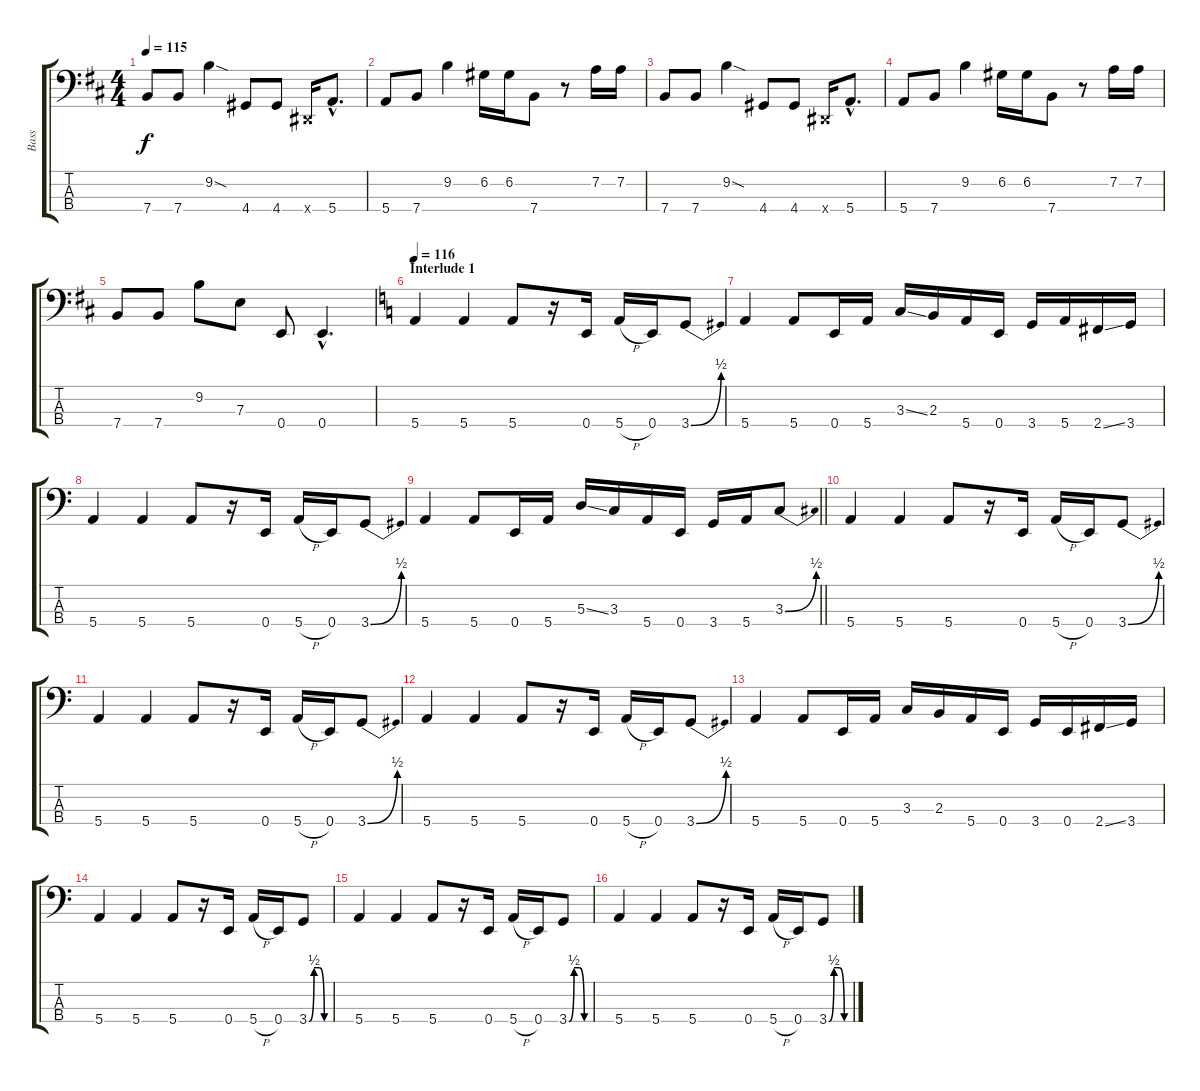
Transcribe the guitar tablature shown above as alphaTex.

\track ("Bass" "Bass") {instrument electricbasspick}
\staff {score tabs}
\tuning (G2 D2 A1 E1) {hide}
\ts (4 4)
\tempo 115
\clef f4
\ks d
7.4.8{dy f} 7.4.8 9.2{sod}.4 4.4.8 4.4.8 -1.4{x}.16 5.4{hac}.8{d} |
5.4.8 7.4.8 9.2.4 6.2.16 6.2.16 7.4.8 r.8 7.2.16 7.2.16 |
7.4.8 7.4.8 9.2{sod}.4 4.4.8 4.4.8 -1.4{x}.16 5.4{hac}.8{d} |
5.4.8 7.4.8 9.2.4 6.2.16 6.2.16 7.4.8 r.8 7.2.16 7.2.16 |
7.4.8 7.4.8 9.2.8 7.3.8 0.4.8 0.4{hac}.4{d} |
\section ("" "Interlude 1")
\tempo 116
\ks c
5.4.4 5.4.4 5.4.8 r.16 0.4.16 5.4{h}.16 0.4.16 3.4{be (bend 0 0 60 2)}.8 |
5.4.4 5.4.8 0.4.16 5.4.16 3.3{ss}.16 2.3.16 5.4.16 0.4.16 3.4.16 5.4.16 2.4{ss}.16 3.4.16 |
5.4.4 5.4.4 5.4.8 r.16 0.4.16 5.4{h}.16 0.4.16 3.4{be (bend 0 0 60 2)}.8 |
\barLineRight lightlight
5.4.4 5.4.8 0.4.16 5.4.16 5.3{ss}.16 3.3.16 5.4.16 0.4.16 3.4.16 5.4.16 3.3{be (bend 0 0 60 2)}.8 |
5.4.4 5.4.4 5.4.8 r.16 0.4.16 5.4{h}.16 0.4.16 3.4{be (bend 0 0 60 2)}.8 |
5.4.4 5.4.4 5.4.8 r.16 0.4.16 5.4{h}.16 0.4.16 3.4{be (bend 0 0 60 2)}.8 |
5.4.4 5.4.4 5.4.8 r.16 0.4.16 5.4{h}.16 0.4.16 3.4{be (bend 0 0 60 2)}.8 |
5.4.4 5.4.8 0.4.16 5.4.16 3.3.16 2.3.16 5.4.16 0.4.16 3.4.16 0.4.16 2.4{ss}.16 3.4.16 |
5.4.4 5.4.4 5.4.8 r.16 0.4.16 5.4{h}.16 0.4.16 3.4{be (custom 0 0 15 2 30 2 45 0 60 0)}.8 |
5.4.4 5.4.4 5.4.8 r.16 0.4.16 5.4{h}.16 0.4.16 3.4{be (custom 0 0 15 2 30 2 45 0 60 0)}.8 |
5.4.4 5.4.4 5.4.8 r.16 0.4.16 5.4{h}.16 0.4.16 3.4{be (custom 0 0 15 2 30 2 45 0 60 0)}.8
